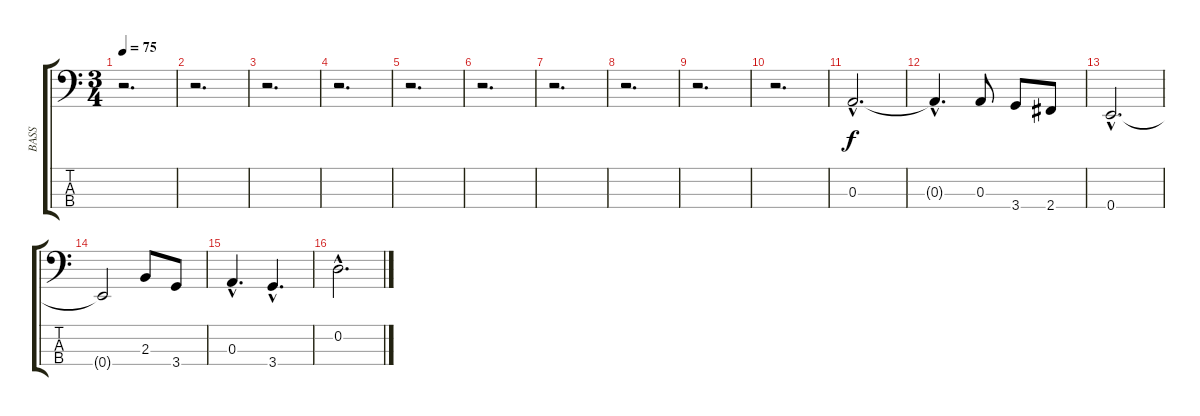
\track ("BASS" "BASS") {instrument electricbasspick}
\staff {score tabs}
\tuning (G2 D2 A1 E1) {hide}
\ts (3 4)
\tempo 75
\clef f4
\ks c
r.2{d dy f instrument electricbasspick} |
r.2{d} |
r.2{d} |
r.2{d} |
r.2{d} |
r.2{d} |
r.2{d} |
r.2{d} |
r.2{d} |
r.2{d} |
0.3{hac}.2{d} |
0.3{hac t}.4{d} 0.3.8 3.4.8 2.4.8 |
0.4{hac}.2{d} |
0.4{t}.2 2.3.8 3.4.8 |
0.3{hac}.4{d} 3.4{hac}.4{d} |
0.2{hac}.2{d}
